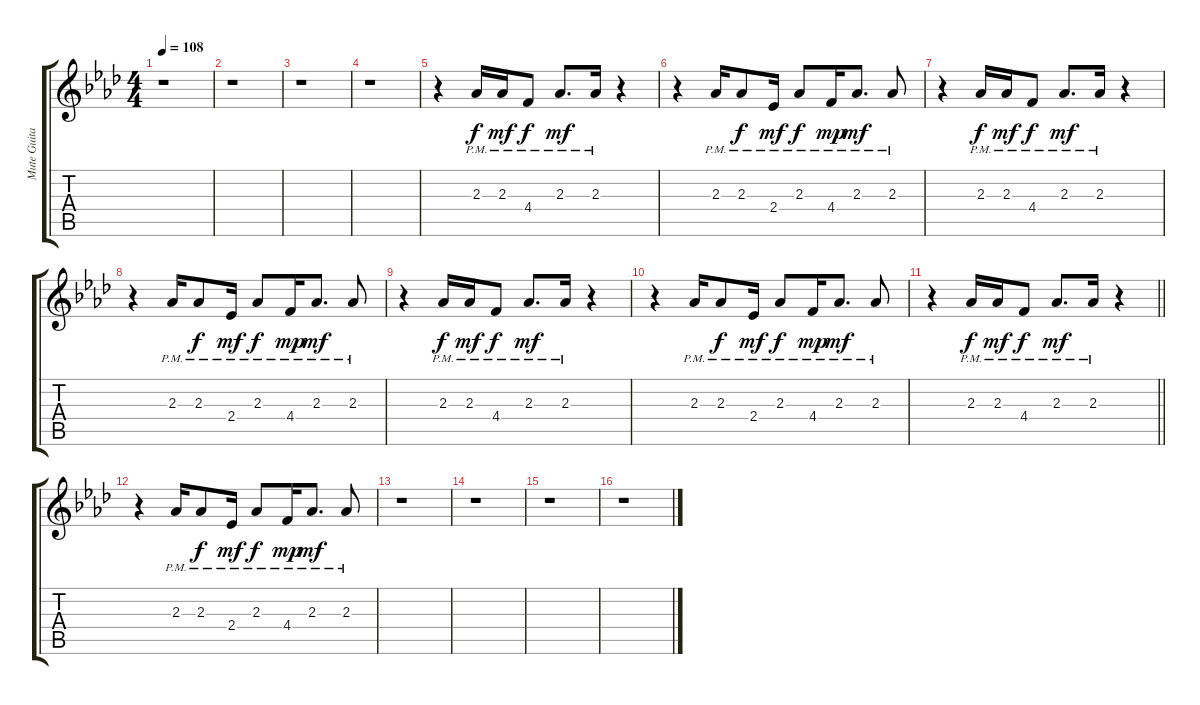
\track ("Mute Guitar" "Mute Guita") {instrument electricguitarclean}
\staff {score tabs}
\tuning (Eb4 Bb3 Gb3 Db3 Ab2 Eb2) {hide}
\ts (4 4)
\tempo 108
\clef g2
\ks ab
r.1{dy f} |
r.1 |
r.1 |
r.1 |
r.4{volume 14} 2.3{pm}.16 2.3{pm}.16{dy mf} 4.4{pm}.8{dy f} 2.3{pm}.8{d dy mf} 2.3{pm}.16 r.4 |
r.4 2.3{pm}.16 2.3{pm}.8{dy f} 2.4{pm}.16{dy mf} 2.3{pm}.8{dy f} 4.4{pm}.16{dy mp} 2.3{pm}.8{d dy mf} 2.3{pm}.8 |
r.4 2.3{pm}.16{dy f} 2.3{pm}.16{dy mf} 4.4{pm}.8{dy f} 2.3{pm}.8{d dy mf} 2.3{pm}.16 r.4 |
r.4 2.3{pm}.16 2.3{pm}.8{dy f} 2.4{pm}.16{dy mf} 2.3{pm}.8{dy f} 4.4{pm}.16{dy mp} 2.3{pm}.8{d dy mf} 2.3{pm}.8 |
r.4 2.3{pm}.16{dy f} 2.3{pm}.16{dy mf} 4.4{pm}.8{dy f} 2.3{pm}.8{d dy mf} 2.3{pm}.16 r.4 |
r.4 2.3{pm}.16 2.3{pm}.8{dy f} 2.4{pm}.16{dy mf} 2.3{pm}.8{dy f} 4.4{pm}.16{dy mp} 2.3{pm}.8{d dy mf} 2.3{pm}.8 |
\barLineRight lightlight
r.4 2.3{pm}.16{dy f} 2.3{pm}.16{dy mf} 4.4{pm}.8{dy f} 2.3{pm}.8{d dy mf} 2.3{pm}.16 r.4 |
r.4 2.3{pm}.16 2.3{pm}.8{dy f} 2.4{pm}.16{dy mf} 2.3{pm}.8{dy f} 4.4{pm}.16{dy mp} 2.3{pm}.8{d dy mf} 2.3{pm}.8 |
r.1 |
r.1 |
r.1 |
r.1
